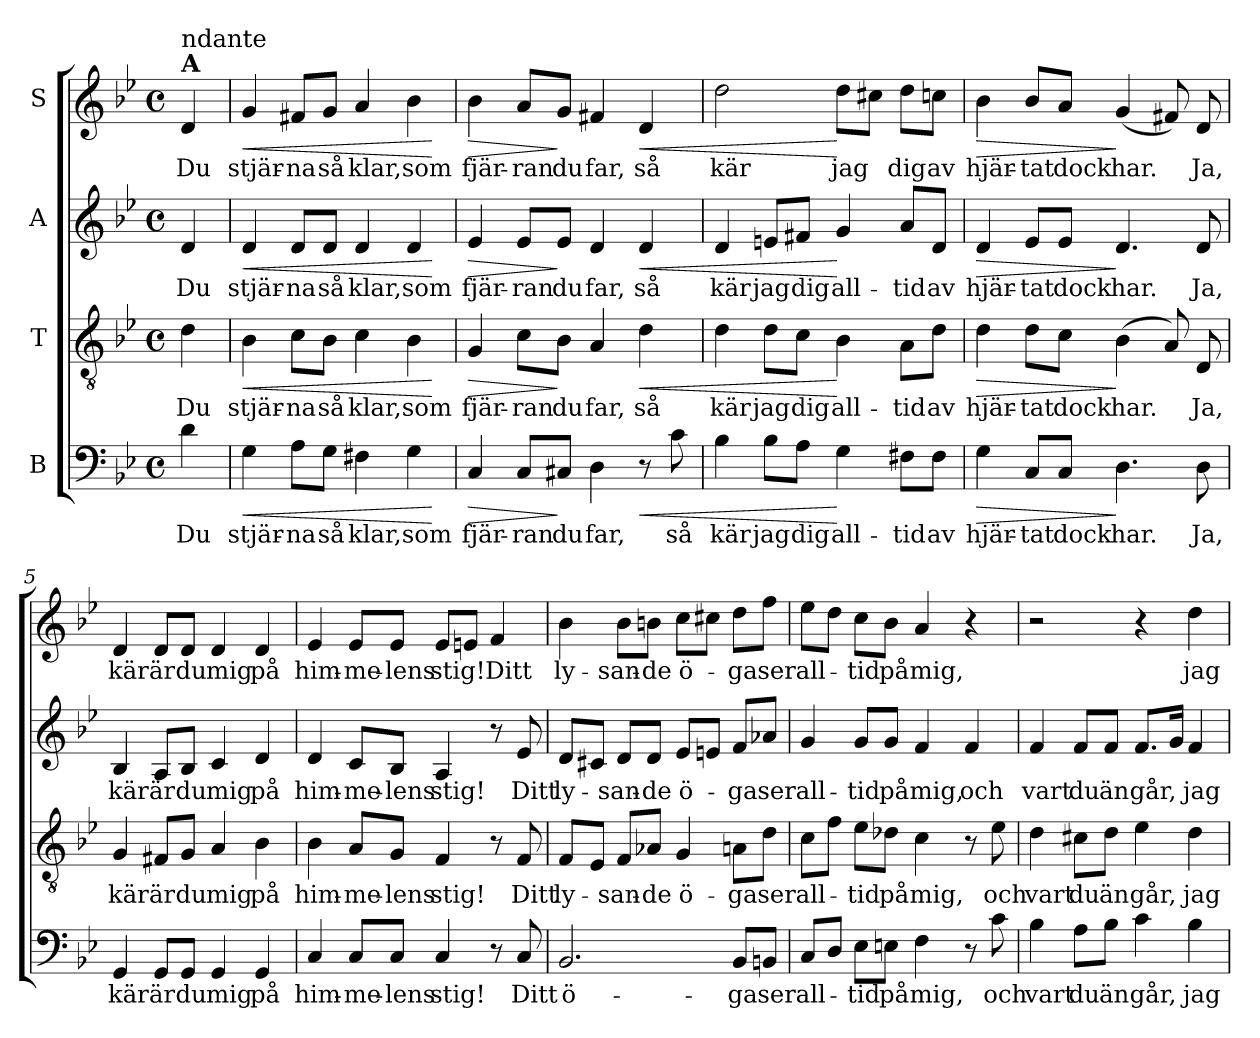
**kern	**text	**dynam	**kern	**text	**dynam	**kern	**text	**dynam	**kern	**text	**dynam
*part4	*part4	*part4	*part3	*part3	*part3	*part2	*part2	*part2	*part1	*part1	*part1
*staff4	*staff4	*staff4	*staff3	*staff3	*staff3	*staff2	*staff2	*staff2	*staff1	*staff1	*staff1
*I"B	*	*	*I"T	*	*	*I"A	*	*	*I"S	*	*
*clefF4	*	*	*clefGv2	*	*	*clefG2	*	*	*clefG2	*	*
*k[b-e-]	*	*	*k[b-e-]	*	*	*k[b-e-]	*	*	*k[b-e-]	*	*
*B-:	*	*	*B-:	*	*	*B-:	*	*	*B-:	*	*
*M4/4	*	*	*M4/4	*	*	*M4/4	*	*	*M4/4	*	*
*met(c)	*	*	*met(c)	*	*	*met(c)	*	*	*met(c)	*	*
=	=	=	=	=	=	=	=	=	=	=	=
!	!	!	!	!	!	!	!	!	!LO:TX:a:B:t=A	!	!
!	!	!	!	!	!	!	!	!	!LO:TX:a:t=ndante	!	!
!	!LO:LY:b	!	!	!LO:LY:b	!	!	!LO:LY:b	!	!	!LO:LY:b	!
4d\	Du	.	4d\	Du	.	4d/	Du	.	4d/	Du	.
=1	=1	=1	=1	=1	=1	=1	=1	=1	=1	=1	=1
!	!LO:LY:b	!LO:HP:b	!	!LO:LY:b	!LO:HP:b	!	!LO:LY:b	!LO:HP:b	!	!LO:LY:b	!LO:HP:b
4G\	stjär-	<	4B-\	stjär-	<	4d/	stjär-	<	4g/	stjär-	<
!	!LO:LY:b	!	!	!LO:LY:b	!	!	!LO:LY:b	!	!	!LO:LY:b	!
8A\L	-na	.	8c\L	-na	.	8d/L	-na	.	8f#X/L	-na	.
!	!LO:LY:b	!	!	!LO:LY:b	!	!	!LO:LY:b	!	!	!LO:LY:b	!
8G\J	så	.	8B-\J	så	.	8d/J	så	.	8g/J	så	.
!	!LO:LY:b	!	!	!LO:LY:b	!	!	!LO:LY:b	!	!	!LO:LY:b	!
4F#X\	klar,	.	4c\	klar,	.	4d/	klar,	.	4a/	klar,	.
!	!LO:LY:b	!	!	!LO:LY:b	!	!	!LO:LY:b	!	!	!LO:LY:b	!
4G\	som	.	4B-\	som	.	4d/	som	.	4b-\	som	.
.	.	[	.	.	[	.	.	[	.	.	[
=2	=2	=2	=2	=2	=2	=2	=2	=2	=2	=2	=2
!	!LO:LY:b	!LO:HP:b	!	!LO:LY:b	!LO:HP:b	!	!LO:LY:b	!LO:HP:b	!	!LO:LY:b	!LO:HP:b
4C/	fjär-	>	4G/	fjär-	>	4e-/	fjär-	>	4b-\	fjär-	>
!	!LO:LY:b	!	!	!LO:LY:b	!	!	!LO:LY:b	!	!	!LO:LY:b	!
8C/L	-ran	.	8c\L	-ran	.	8e-/L	-ran	.	8a/L	-ran	.
!	!LO:LY:b	!	!	!LO:LY:b	!	!	!LO:LY:b	!	!	!LO:LY:b	!
8C#X/J	du	]	8B-\J	du	]	8e-/J	du	]	8g/J	du	]
!	!LO:LY:b	!	!	!LO:LY:b	!	!	!LO:LY:b	!	!	!LO:LY:b	!
4D\	far,	.	4A/	far,	.	4d/	far,	.	4f#X/	far,	.
!	!	!LO:HP:b	!	!LO:LY:b	!LO:HP:b	!	!LO:LY:b	!LO:HP:b	!	!LO:LY:b	!LO:HP:b
8r	.	<	4d\	så	<	4d/	så	<	4d/	så	<
!	!LO:LY:b	!	!	!	!	!	!	!	!	!	!
8c\	så	.	.	.	.	.	.	.	.	.	.
=3	=3	=3	=3	=3	=3	=3	=3	=3	=3	=3	=3
!	!LO:LY:b	!	!	!LO:LY:b	!	!	!LO:LY:b	!	!	!LO:LY:b	!
4B-\	kär	.	4d\	kär	.	4d/	kär	.	2dd\	kär	.
!	!LO:LY:b	!	!	!LO:LY:b	!	!	!LO:LY:b	!	!	!	!
8B-\L	jag	.	8d\L	jag	.	8en/L	jag	.	.	.	.
!	!LO:LY:b	!	!	!LO:LY:b	!	!	!LO:LY:b	!	!	!	!
8A\J	dig	.	8c\J	dig	.	8f#X/J	dig	.	.	.	.
!	!LO:LY:b	!	!	!LO:LY:b	!	!	!LO:LY:b	!	!	!LO:LY:b	!
4G\	all-	[	4B-\	all-	[	4g/	all-	[	8dd\L	jag	[
.	.	.	.	.	.	.	.	.	8cc#X\J	.	.
!	!LO:LY:b	!	!	!LO:LY:b	!	!	!LO:LY:b	!	!	!LO:LY:b	!
8F#X\L	-tid	.	8A\L	-tid	.	8a/L	-tid	.	8dd\L	dig	.
!	!LO:LY:b	!	!	!LO:LY:b	!	!	!LO:LY:b	!	!	!LO:LY:b	!
8F#\J	av	.	8d\J	av	.	8d/J	av	.	8ccn\J	av	.
!!LO:LB:g=z
=4	=4	=4	=4	=4	=4	=4	=4	=4	=4	=4	=4
!	!LO:LY:b	!LO:HP:b	!	!LO:LY:b	!LO:HP:b	!	!LO:LY:b	!LO:HP:b	!	!LO:LY:b	!LO:HP:b
4G\	hjär-	>	4d\	hjär-	>	4d/	hjär-	>	4b-\	hjär-	>
!	!LO:LY:b	!	!	!LO:LY:b	!	!	!LO:LY:b	!	!	!LO:LY:b	!
8C/L	-tat	.	8d\L	-tat	.	8e-/L	-tat	.	8b-/L	-tat	.
!	!LO:LY:b	!	!	!LO:LY:b	!	!	!LO:LY:b	!	!	!LO:LY:b	!
8C/J	dock	.	8c\J	dock	.	8e-/J	dock	.	8a/J	dock	.
!	!LO:LY:b	!	!	!LO:LY:b	!	!	!LO:LY:b	!	!	!LO:LY:b	!
4.D\	har.	]	(>4B-\	har.	]	4.d/	har.	]	(<4g/	har.	]
.	.	.	8A/)	.	.	.	.	.	8f#X/)	.	.
!	!LO:LY:b	!	!	!LO:LY:b	!	!	!LO:LY:b	!	!	!LO:LY:b	!
8D\	Ja,	.	8D/	Ja,	.	8d/	Ja,	.	8d/	Ja,	.
=5	=5	=5	=5	=5	=5	=5	=5	=5	=5	=5	=5
!	!LO:LY:b	!	!	!LO:LY:b	!	!	!LO:LY:b	!	!	!LO:LY:b	!
4GG/	kär	.	4G/	kär	.	4B-/	kär	.	4d/	kär	.
!	!LO:LY:b	!	!	!LO:LY:b	!	!	!LO:LY:b	!	!	!LO:LY:b	!
8GG/L	är	.	8F#X/L	är	.	8A/L	är	.	8d/L	är	.
!	!LO:LY:b	!	!	!LO:LY:b	!	!	!LO:LY:b	!	!	!LO:LY:b	!
8GG/J	du	.	8G/J	du	.	8B-/J	du	.	8d/J	du	.
!	!LO:LY:b	!	!	!LO:LY:b	!	!	!LO:LY:b	!	!	!LO:LY:b	!
4GG/	mig	.	4A/	mig	.	4c/	mig	.	4d/	mig	.
!	!LO:LY:b	!	!	!LO:LY:b	!	!	!LO:LY:b	!	!	!LO:LY:b	!
4GG/	på	.	4B-\	på	.	4d/	på	.	4d/	på	.
=6	=6	=6	=6	=6	=6	=6	=6	=6	=6	=6	=6
!	!LO:LY:b	!	!	!LO:LY:b	!	!	!LO:LY:b	!	!	!LO:LY:b	!
4C/	him-	.	4B-\	him-	.	4d/	him-	.	4e-/	him-	.
!	!LO:LY:b	!	!	!LO:LY:b	!	!	!LO:LY:b	!	!	!LO:LY:b	!
8C/L	-me-	.	8A/L	-me-	.	8c/L	-me-	.	8e-/L	-me-	.
!	!LO:LY:b	!	!	!LO:LY:b	!	!	!LO:LY:b	!	!	!LO:LY:b	!
8C/J	-lens	.	8G/J	-lens	.	8B-/J	-lens	.	8e-/J	-lens	.
!	!LO:LY:b	!	!	!LO:LY:b	!	!	!LO:LY:b	!	!	!LO:LY:b	!
4C/	stig!	.	4F/	stig!	.	4A/	stig!	.	8e-/L	stig!	.
.	.	.	.	.	.	.	.	.	8en/J	.	.
!	!	!	!	!	!	!	!	!	!	!LO:LY:b	!
8r	.	.	8r	.	.	8r	.	.	4f/	Ditt	.
!	!LO:LY:b	!	!	!LO:LY:b	!	!	!LO:LY:b	!	!	!	!
8C/	Ditt	.	8F/	Ditt	.	8e-i/	Ditt	.	.	.	.
!!LO:LB:g=z
=7	=7	=7	=7	=7	=7	=7	=7	=7	=7	=7	=7
!	!LO:LY:b	!	!	!LO:LY:b	!	!	!LO:LY:b	!	!	!LO:LY:b	!
2.BB-/	ö-	.	8F/L	ly-	.	8d/L	ly-	.	4b-\	ly-	.
.	.	.	8E-/J	.	.	8c#X/J	.	.	.	.	.
!	!	!	!	!LO:LY:b	!	!	!LO:LY:b	!	!	!LO:LY:b	!
.	.	.	8F/L	-san-	.	8d/L	-san-	.	8b-\L	-san-	.
!	!	!	!	!LO:LY:b	!	!	!LO:LY:b	!	!	!LO:LY:b	!
.	.	.	8A-X/J	-de	.	8d/J	-de	.	8bn\J	-de	.
!	!	!	!	!LO:LY:b	!	!	!LO:LY:b	!	!	!LO:LY:b	!
.	.	.	4G/	ö-	.	8e-/L	ö-	.	8cc\L	ö-	.
.	.	.	.	.	.	8en/J	.	.	8cc#X\J	.	.
!	!LO:LY:b	!	!	!LO:LY:b	!	!	!LO:LY:b	!	!	!LO:LY:b	!
8BB-/L	-ga	.	8An\L	-ga	.	8f/L	-ga	.	8dd\L	-ga	.
!	!LO:LY:b	!	!	!LO:LY:b	!	!	!LO:LY:b	!	!	!LO:LY:b	!
8BBn/J	ser	.	8d\J	ser	.	8a-X/J	ser	.	8ff\J	ser	.
=8	=8	=8	=8	=8	=8	=8	=8	=8	=8	=8	=8
!	!LO:LY:b	!	!	!LO:LY:b	!	!	!LO:LY:b	!	!	!LO:LY:b	!
8C/L	all-	.	8c\L	all-	.	4g/	all-	.	8ee-\L	all-	.
8D/J	.	.	8f\J	.	.	.	.	.	8dd\J	.	.
!	!LO:LY:b	!	!	!LO:LY:b	!	!	!LO:LY:b	!	!	!LO:LY:b	!
8E-\L	-tid	.	8e-\L	-tid	.	8g/L	-tid	.	8cc\L	-tid	.
!	!LO:LY:b	!	!	!LO:LY:b	!	!	!LO:LY:b	!	!	!LO:LY:b	!
8En\J	på	.	8d-X\J	på	.	8g/J	på	.	8b-\J	på	.
!	!LO:LY:b	!	!	!LO:LY:b	!	!	!LO:LY:b	!	!	!LO:LY:b	!
4F\	mig,	.	4c\	mig,	.	4f/	mig,	.	4a/	mig,	.
!	!	!	!	!	!	!	!LO:LY:b	!	!	!	!
8r	.	.	8r	.	.	4f/	och	.	4r	.	.
!	!LO:LY:b	!	!	!LO:LY:b	!	!	!	!	!	!	!
8c\	och	.	8e-\	och	.	.	.	.	.	.	.
=9	=9	=9	=9	=9	=9	=9	=9	=9	=9	=9	=9
!	!LO:LY:b	!	!	!LO:LY:b	!	!	!LO:LY:b	!	!	!	!
4B-\	vart	.	4d\	vart	.	4f/	vart	.	2r	.	.
!	!LO:LY:b	!	!	!LO:LY:b	!	!	!LO:LY:b	!	!	!	!
8A\L	du	.	8c#X\L	du	.	8f/L	du	.	.	.	.
!	!LO:LY:b	!	!	!LO:LY:b	!	!	!LO:LY:b	!	!	!	!
8B-\J	än	.	8d\J	än	.	8f/J	än	.	.	.	.
!	!LO:LY:b	!	!	!LO:LY:b	!	!	!LO:LY:b	!	!	!	!
4c\	går,	.	4e-\	går,	.	8.f/L	går,	.	4r	.	.
.	.	.	.	.	.	16g/Jk	.	.	.	.	.
!	!LO:LY:b	!	!	!LO:LY:b	!	!	!LO:LY:b	!	!	!LO:LY:b	!
4B-\	jag	.	4d\	jag	.	4f/	jag	.	4dd\	jag	.
=	=	=	=	=	=	=	=	=	=	=	=
*-	*-	*-	*-	*-	*-	*-	*-	*-	*-	*-	*-
